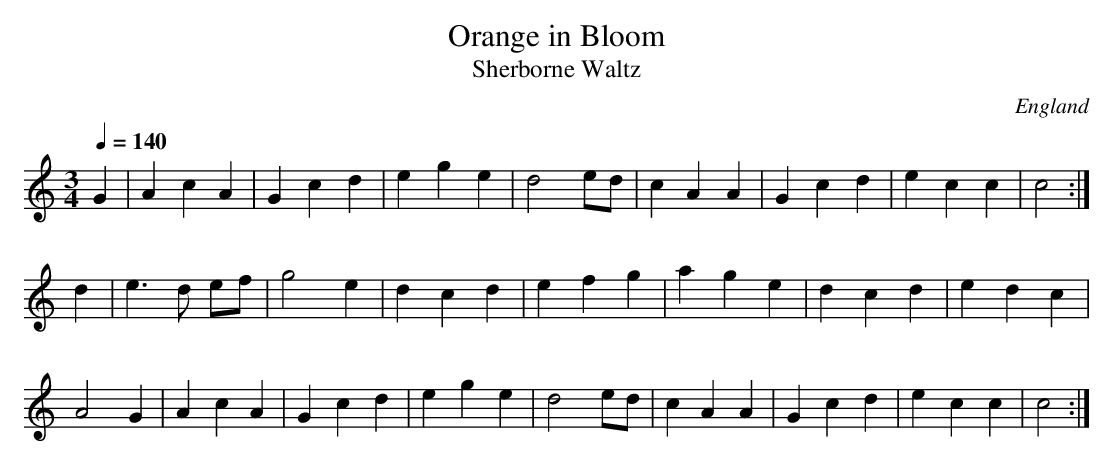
X:1
T:Orange in Bloom
T:Sherborne Waltz
O:England
M:3/4
L:1/8
Q:1/4=140
K:Cmaj clef=treble
G2|A2c2A2|G2c2d2|e2g2e2|d4ed|c2A2A2|G2c2d2|e2c2c2|c4:|
d2|e3d ef|g4e2|d2c2d2|e2f2g2|a2g2e2|d2c2d2|e2d2c2|
A4G2|A2c2A2|G2c2d2|e2g2e2|d4ed|c2A2A2|G2c2d2|e2c2c2|c4 :|
